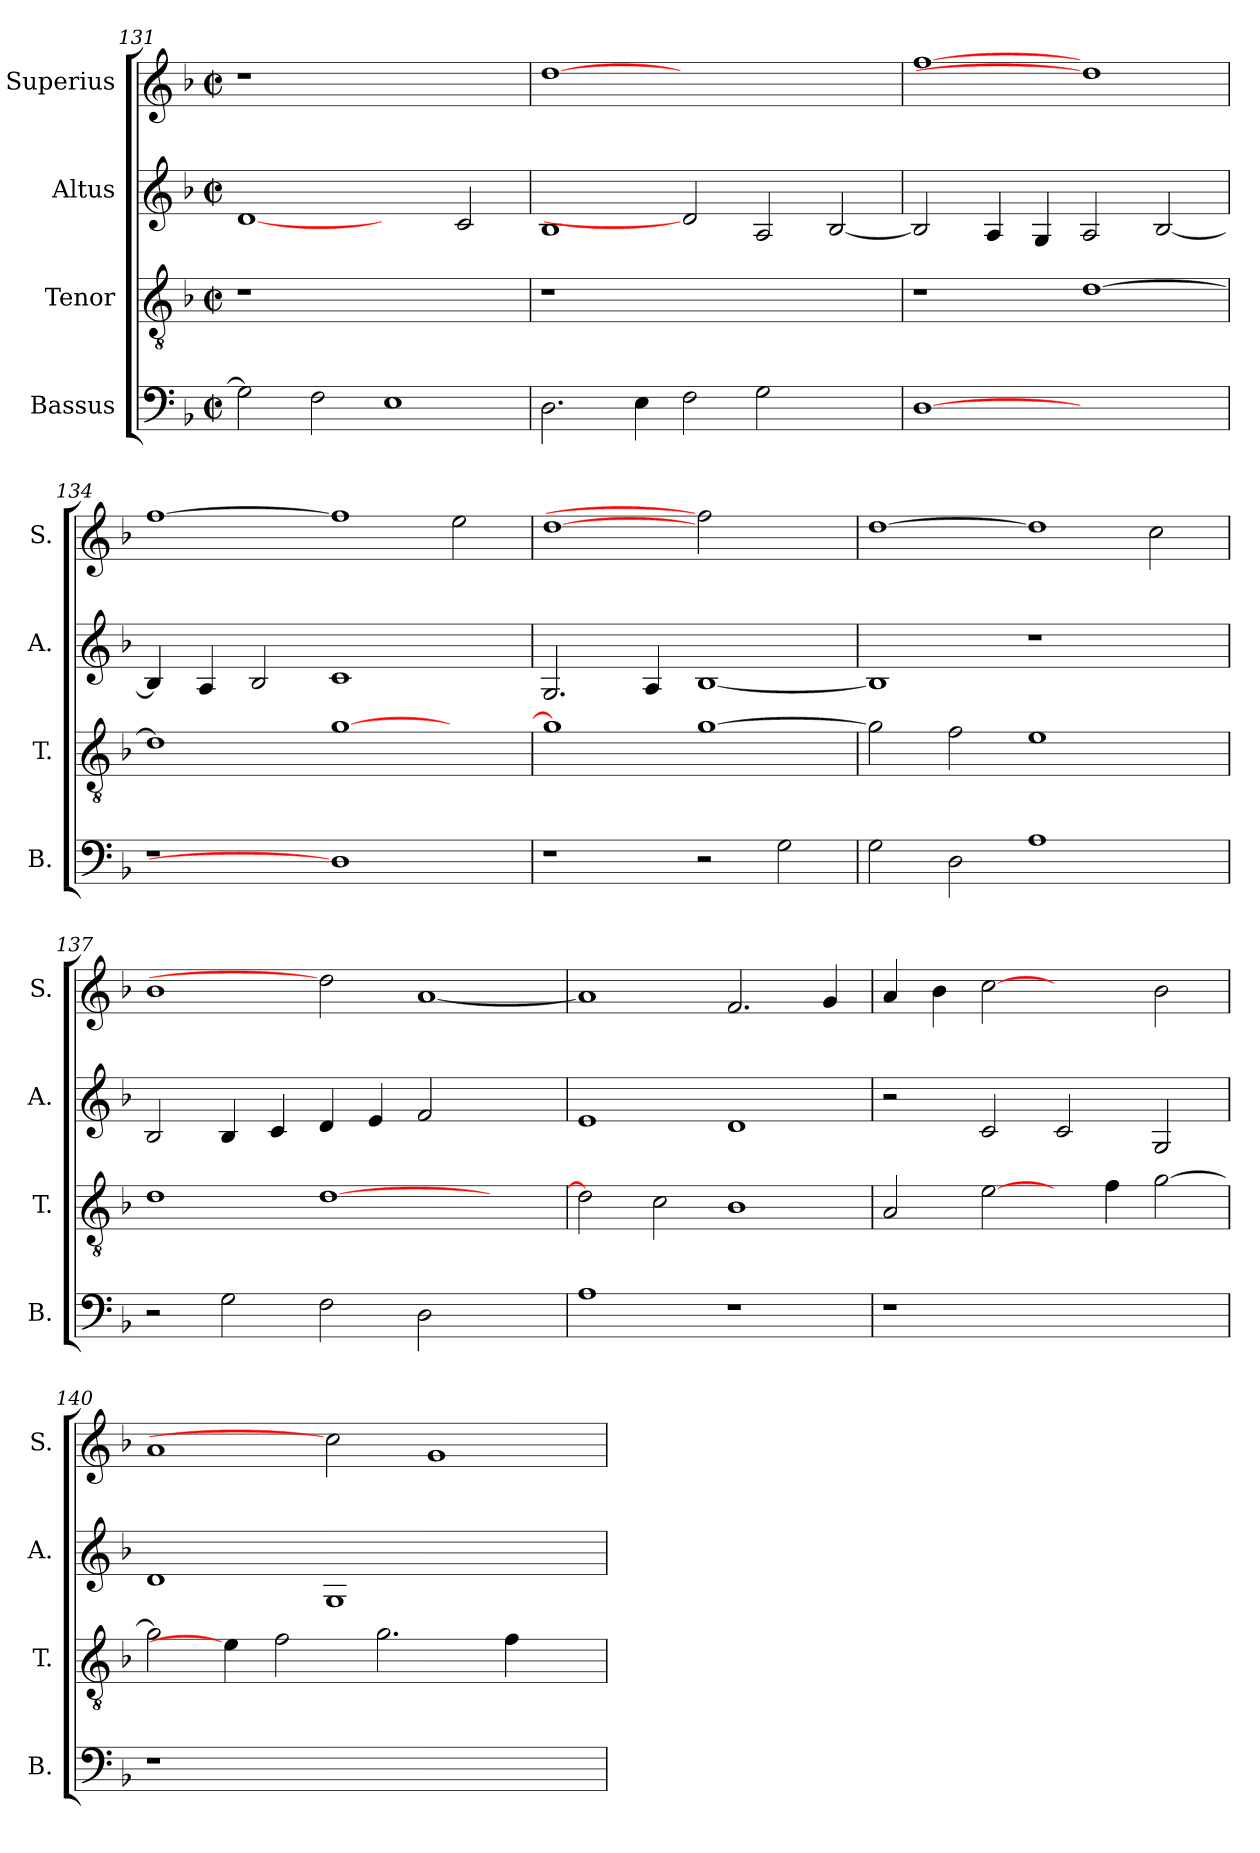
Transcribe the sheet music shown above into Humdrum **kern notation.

**kern	**kern	**kern	**kern
*part4	*part3	*part2	*part1
*staff4	*staff3	*staff2	*staff1
*I"Bassus	*I"Tenor	*I"Altus	*I"Superius
*I'B.	*I'T.	*I'A.	*I'S.
*clefF4	*clefGv2	*clefG2	*clefG2
*	*ITrd7c12	*	*
*k[b-]	*k[b-]	*k[b-]	*k[b-]
*F:	*F:	*F:	*F:
*M2/2	*M2/2	*M2/2	*M2/2
*met(c|)	*met(c|)	*met(c|)	*met(c|)
=131	=131	=131	=131
!	!LO:N:vis=1	!	!LO:N:vis=1
2Gi\]	1r	[1di	1r
2Fi\	.	.	.
1Ei	1ryy	2ryy	1ryy
.	.	2ci/	.
=132	=132	=132	=132
!	!LO:N:vis=1	!	!
2.Di\	1r	1B-i	[1ddi
4Ei\	.	.	.
2Fi\	1.ryy	2di]	1.ryy
2Gi\	.	2Ai/	.
2ryy	.	[<2B-i/	.
!!LO:LB:g=z
=133	=133	=133	=133
[1Di	1r	2B-i/]	[1ffi
.	.	4Ai/	.
.	.	4Gi/	.
1ryy	[>1Di	2Ai/	1ddi]
.	.	[<2B-i/	.
=134	=134	=134	=134
!LO:N:vis=1	!	!	!
1r	1Di]	4B-i/]	[1ffi
.	.	4Ai/	.
.	.	2B-i/	.
1Di]	[>1Gi	1ci	1ffi]
2ryy	2ryy	2ryy	2eei\
=135	=135	=135	=135
1r	1Gi]	2.Gi/	[1ddi
.	.	4Ai/	.
2r	[>1Gi	[<1B-i	2ffi]
2Gi\	.	.	2ryy
=136	=136	=136	=136
2Gi\	2Gi\]	1B-i]	[1ddi
2Di\	2Fi\	.	.
1Ai	1Ei	1r	1ddi]
2ryy	2ryy	2ryy	2cci\
=137	=137	=137	=137
2r	1Di	2B-i/	1b-i
2Gi\	.	4B-i/	.
.	.	4ci/	.
2Fi\	[>1Di	4di/	2ddi]
.	.	4ei/	.
2Di\	.	2fi/	[<1ai
2ryy	2ryy	2ryy	.
!!LO:PB:g=z
=138	=138	=138	=138
1Ai	2Di\]	1ei	1ai]
.	2Ci\	.	.
1r	1BB-i	1di	2.fi/
.	.	.	4gi/
=139	=139	=139	=139
!LO:N:vis=1	!	!	!
1r	2AAi/	2r	4ai/
.	.	.	4b-i\
.	[2Ei\	2ci/	[2cci
1ryy	4ryy	2ci/	2ryy
.	4Fi\	.	.
.	[>2Gi\	2Gi/	2b-i\
=140	=140	=140	=140
!LO:N:vis=1	!	!	!
1r	2Gi\]	1di	1ai
.	4Ei\]	.	.
.	2Fi\	.	.
1.ryy	.	1Gi	2cci]
.	2.Gi\	.	.
.	.	.	1gi
.	4Fi\	2ryy	.
.	4ryy	.	.
=	=	=	=
*-	*-	*-	*-
